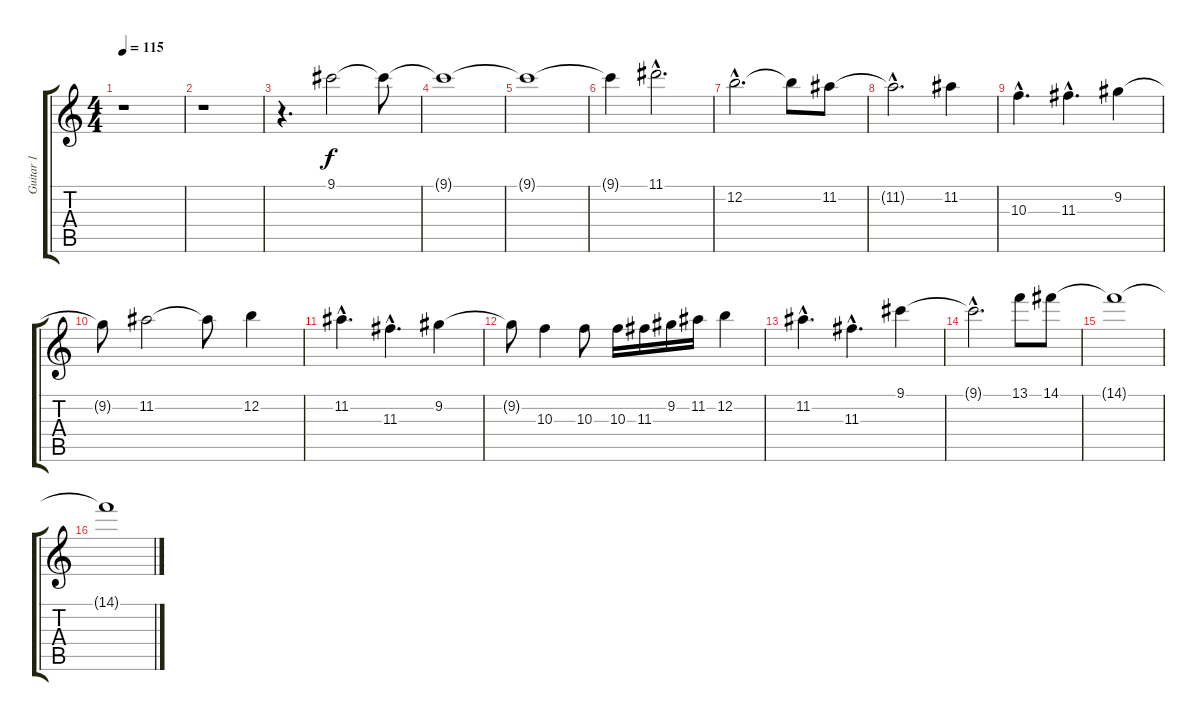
\track ("Guitar 1" "Guitar 1") {instrument distortionguitar}
\staff {score tabs}
\tuning (E4 B3 G3 D3 A2 E2) {hide}
\ts (4 4)
\tempo 115
\clef g2
\ks c
r.1{dy f} |
r.1 |
r.4{d} 9.1.2 9.1{t}.8 |
9.1{t}.1 |
9.1{t}.1 |
9.1{t}.4 11.1{hac}.2{d} |
12.2{hac}.2{d} 12.2{t}.8 11.2.8 |
11.2{hac t}.2{d} 11.2.4 |
10.3{hac}.4{d} 11.3{hac}.4{d} 9.2.4 |
9.2{t}.8 11.2.2 11.2{t}.8 12.2.4 |
11.2{hac}.4{d} 11.3{hac}.4{d} 9.2.4 |
9.2{t}.8 10.3.4 10.3.8 10.3.16 11.3.16 9.2.16 11.2.16 12.2.4 |
11.2{hac}.4{d} 11.3{hac}.4{d} 9.1.4 |
9.1{hac t}.2{d} 13.1.8 14.1.8 |
14.1{t}.1 |
14.1{t}.1
